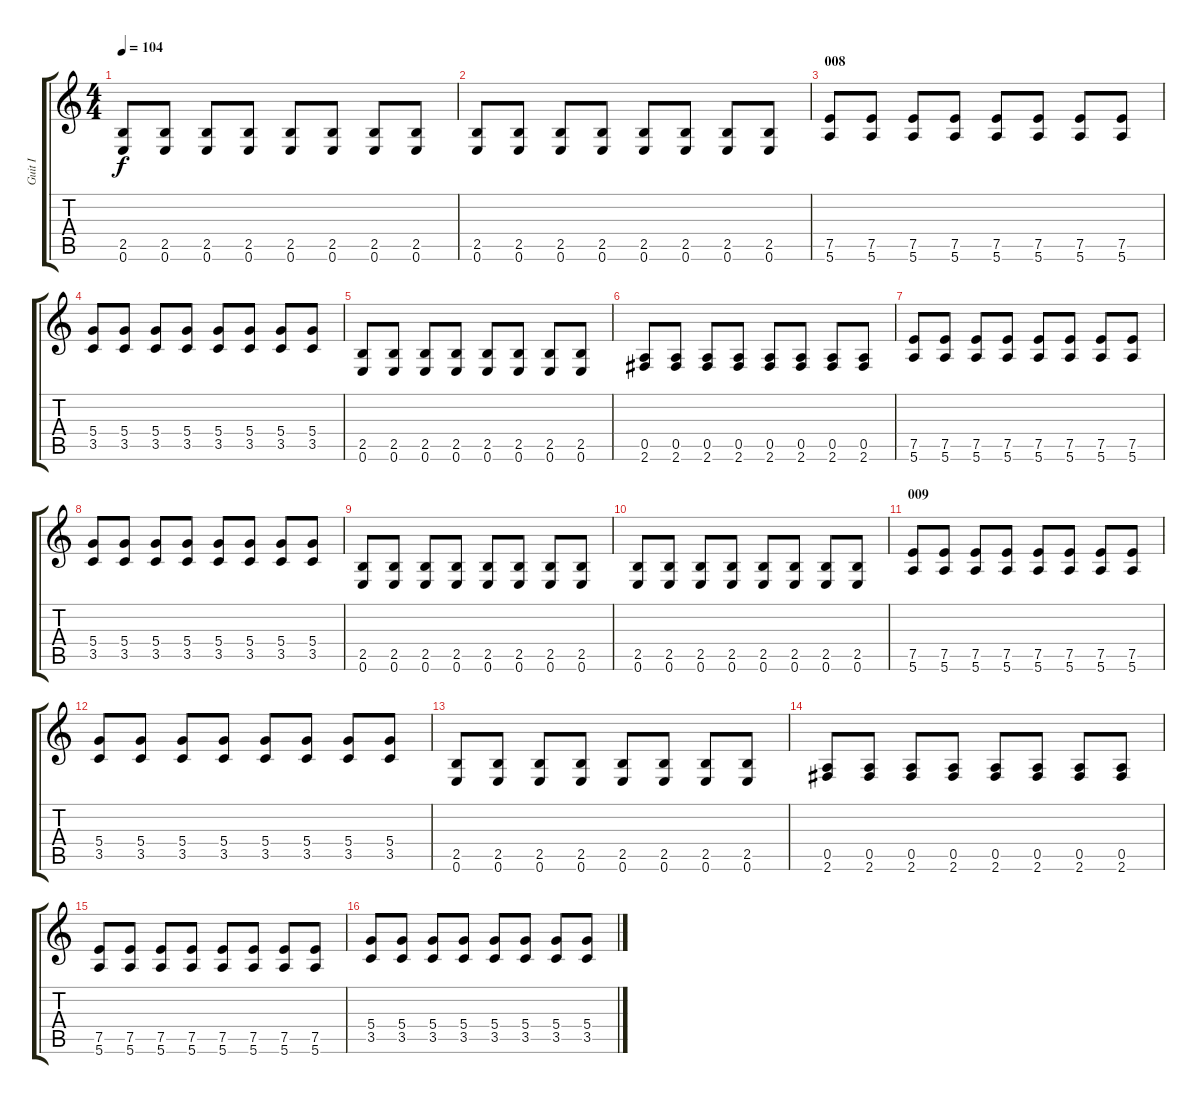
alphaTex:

\track ("Guit I" "Guit I") {instrument distortionguitar}
\staff {score tabs}
\tuning (E4 B3 G3 D3 A2 E2) {hide}
\ts (4 4)
\tempo 104
\clef g2
\ks c
(2.5 0.6).8{dy f} (2.5 0.6).8 (2.5 0.6).8 (2.5 0.6).8 (2.5 0.6).8 (2.5 0.6).8 (2.5 0.6).8 (2.5 0.6).8 |
(2.5 0.6).8 (2.5 0.6).8 (2.5 0.6).8 (2.5 0.6).8 (2.5 0.6).8 (2.5 0.6).8 (2.5 0.6).8 (2.5 0.6).8 |
\section ("" "008")
(7.5 5.6).8 (7.5 5.6).8 (7.5 5.6).8 (7.5 5.6).8 (7.5 5.6).8 (7.5 5.6).8 (7.5 5.6).8 (7.5 5.6).8 |
(5.4 3.5).8 (5.4 3.5).8 (5.4 3.5).8 (5.4 3.5).8 (5.4 3.5).8 (5.4 3.5).8 (5.4 3.5).8 (5.4 3.5).8 |
(2.5 0.6).8 (2.5 0.6).8 (2.5 0.6).8 (2.5 0.6).8 (2.5 0.6).8 (2.5 0.6).8 (2.5 0.6).8 (2.5 0.6).8 |
(0.5 2.6).8 (0.5 2.6).8 (0.5 2.6).8 (0.5 2.6).8 (0.5 2.6).8 (0.5 2.6).8 (0.5 2.6).8 (0.5 2.6).8 |
(7.5 5.6).8 (7.5 5.6).8 (7.5 5.6).8 (7.5 5.6).8 (7.5 5.6).8 (7.5 5.6).8 (7.5 5.6).8 (7.5 5.6).8 |
(5.4 3.5).8 (5.4 3.5).8 (5.4 3.5).8 (5.4 3.5).8 (5.4 3.5).8 (5.4 3.5).8 (5.4 3.5).8 (5.4 3.5).8 |
(2.5 0.6).8 (2.5 0.6).8 (2.5 0.6).8 (2.5 0.6).8 (2.5 0.6).8 (2.5 0.6).8 (2.5 0.6).8 (2.5 0.6).8 |
(2.5 0.6).8 (2.5 0.6).8 (2.5 0.6).8 (2.5 0.6).8 (2.5 0.6).8 (2.5 0.6).8 (2.5 0.6).8 (2.5 0.6).8 |
\section ("" "009")
(7.5 5.6).8 (7.5 5.6).8 (7.5 5.6).8 (7.5 5.6).8 (7.5 5.6).8 (7.5 5.6).8 (7.5 5.6).8 (7.5 5.6).8 |
(5.4 3.5).8 (5.4 3.5).8 (5.4 3.5).8 (5.4 3.5).8 (5.4 3.5).8 (5.4 3.5).8 (5.4 3.5).8 (5.4 3.5).8 |
(2.5 0.6).8 (2.5 0.6).8 (2.5 0.6).8 (2.5 0.6).8 (2.5 0.6).8 (2.5 0.6).8 (2.5 0.6).8 (2.5 0.6).8 |
(0.5 2.6).8 (0.5 2.6).8 (0.5 2.6).8 (0.5 2.6).8 (0.5 2.6).8 (0.5 2.6).8 (0.5 2.6).8 (0.5 2.6).8 |
(7.5 5.6).8 (7.5 5.6).8 (7.5 5.6).8 (7.5 5.6).8 (7.5 5.6).8 (7.5 5.6).8 (7.5 5.6).8 (7.5 5.6).8 |
(5.4 3.5).8 (5.4 3.5).8 (5.4 3.5).8 (5.4 3.5).8 (5.4 3.5).8 (5.4 3.5).8 (5.4 3.5).8 (5.4 3.5).8
